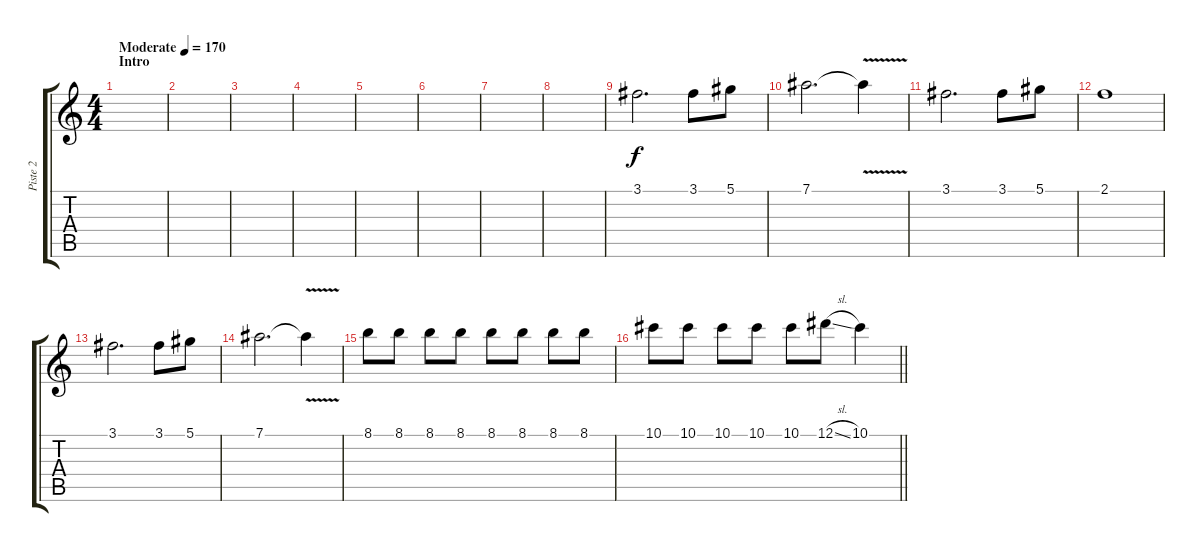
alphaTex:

\track ("Piste 2" "Piste 2") {instrument distortionguitar}
\staff {score tabs}
\tuning (Eb4 Bb3 Gb3 Db3 Ab2 Eb2) {hide}
\ts (4 4)
\section ("" "Intro")
\tempo (170 "Moderate")
\clef g2
\ks c
|
|
|
|
|
|
|
|
3.1.2{d} 3.1.8 5.1.8 |
7.1.2{d} 7.1{v t}.4 |
3.1.2{d} 3.1.8 5.1.8 |
2.1.1 |
3.1.2{d} 3.1.8 5.1.8 |
7.1.2{d} 7.1{v t}.4 |
8.1.8 8.1.8 8.1.8 8.1.8 8.1.8 8.1.8 8.1.8 8.1.8 |
\barLineRight lightlight
10.1.8 10.1.8 10.1.8 10.1.8 10.1.8 12.1{sl}.8 10.1.4
